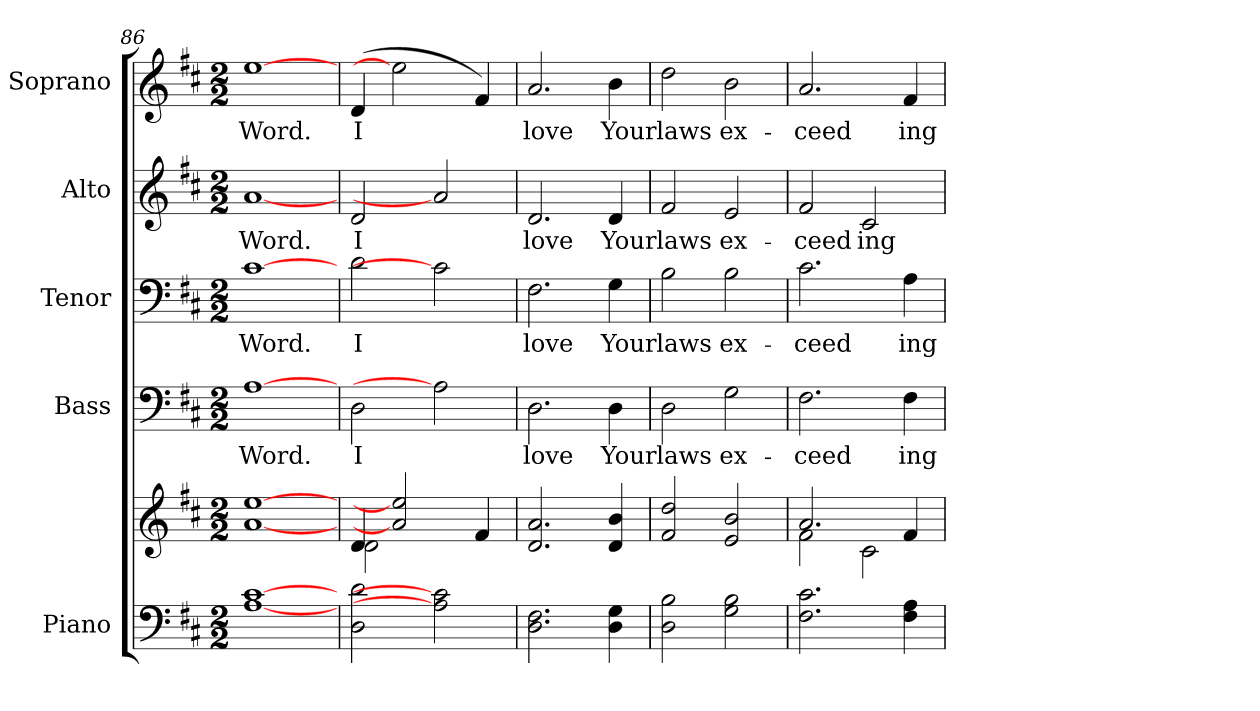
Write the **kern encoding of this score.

**kern	**kern	**kern	**text	**kern	**text	**kern	**text	**kern	**text
*part5	*part5	*part4	*part4	*part3	*part3	*part2	*part2	*part1	*part1
*staff6	*staff5	*staff4	*staff4	*staff3	*staff3	*staff2	*staff2	*staff1	*staff1
*I"Piano	*	*I"Bass	*	*I"Tenor	*	*I"Alto	*	*I"Soprano	*
*I'Pno.	*	*I'B.	*	*I'T.	*	*I'A.	*	*I'S.	*
*clefF4	*clefG2	*clefF4	*	*clefF4	*	*clefG2	*	*clefG2	*
*k[f#c#]	*k[f#c#]	*k[f#c#]	*	*k[f#c#]	*	*k[f#c#]	*	*k[f#c#]	*
*D:	*D:	*D:	*	*D:	*	*D:	*	*D:	*
*M2/2	*M2/2	*M2/2	*	*M2/2	*	*M2/2	*	*M2/2	*
=86	=86	=86	=86	=86	=86	=86	=86	=86	=86
!	!	!	!LO:LY:b:color=#000000	!	!	!	!	!	!
!	!	!	!	!	!LO:LY:b:color=#000000	!	!	!	!
!	!	!	!	!	!	!	!LO:LY:b:color=#000000	!	!
!	!	!	!	!	!	!	!	!	!LO:LY:b:color=#000000
[1Ai [1c#i	[1ai [1eei	[1Ai	Word.	[1c#i	Word.	[1ai	Word.	[1eei	Word.
=87	=87	=87	=87	=87	=87	=87	=87	=87	=87
*	*^	*	*	*	*	*	*	*	*
!	!	!	!	!LO:LY:b:color=#000000	!	!	!	!	!	!
!	!	!	!	!	!	!LO:LY:b:color=#000000	!	!	!	!
!	!	!	!	!	!	!	!	!LO:LY:b:color=#000000	!	!
!	!	!	!	!	!	!	!	!	!	!LO:LY:b:color=#000000
2Di\ 2di	4di/	2di\	2Di\	I	2di\	I	2di/	I	(4di/	I
.	2ai] 2eei]	.	.	.	.	.	.	.	2eei]	.
2Ai] 2c#i]	.	2ryy	2Ai]	.	2c#i]	.	2ai]	.	.	.
.	4f#i/	.	.	.	.	.	.	.	4f#i/)	.
*	*v	*v	*	*	*	*	*	*	*	*
=88	=88	=88	=88	=88	=88	=88	=88	=88	=88
!	!	!	!LO:LY:b:color=#000000	!	!	!	!	!	!
!	!	!	!	!	!LO:LY:b:color=#000000	!	!	!	!
!	!	!	!	!	!	!	!LO:LY:b:color=#000000	!	!
!	!	!	!	!	!	!	!	!	!LO:LY:b:color=#000000
2.Di\ 2.F#i	2.di/ 2.ai	2.Di\	love	2.F#i\	love	2.di/	love	2.ai/	love
!	!	!	!LO:LY:b:color=#000000	!	!	!	!	!	!
!	!	!	!	!	!LO:LY:b:color=#000000	!	!	!	!
!	!	!	!	!	!	!	!LO:LY:b:color=#000000	!	!
!	!	!	!	!	!	!	!	!	!LO:LY:b:color=#000000
4Di\ 4Gi	4di/ 4bi	4Di\	Your	4Gi\	Your	4di/	Your	4bi\	Your
=89	=89	=89	=89	=89	=89	=89	=89	=89	=89
!	!	!	!LO:LY:b:color=#000000	!	!	!	!	!	!
!	!	!	!	!	!LO:LY:b:color=#000000	!	!	!	!
!	!	!	!	!	!	!	!LO:LY:b:color=#000000	!	!
!	!	!	!	!	!	!	!	!	!LO:LY:b:color=#000000
2Di\ 2Bi	2f#i/ 2ddi	2Di\	laws	2Bi\	laws	2f#i/	laws	2ddi\	laws
!	!	!	!LO:LY:b:color=#000000	!	!	!	!	!	!
!	!	!	!	!	!LO:LY:b:color=#000000	!	!	!	!
!	!	!	!	!	!	!	!LO:LY:b:color=#000000	!	!
!	!	!	!	!	!	!	!	!	!LO:LY:b:color=#000000
2Gi\ 2Bi	2ei/ 2bi	2Gi\	ex-	2Bi\	ex-	2ei/	ex-	2bi\	ex-
!!LO:PB:g=z
=90	=90	=90	=90	=90	=90	=90	=90	=90	=90
*	*^	*	*	*	*	*	*	*	*
!	!	!	!	!LO:LY:b:color=#000000	!	!	!	!	!	!
!	!	!	!	!	!	!LO:LY:b:color=#000000	!	!	!	!
!	!	!	!	!	!	!	!	!LO:LY:b:color=#000000	!	!
!	!	!	!	!	!	!	!	!	!	!LO:LY:b:color=#000000
2.F#i\ 2.c#i	2.ai/	2f#i\	2.F#i\	-ceed	2.c#i\	-ceed	2f#i/	-ceed	2.ai/	-ceed
!	!	!	!	!	!	!	!	!LO:LY:b:color=#000000	!	!
.	.	2c#i\	.	.	.	.	2c#i/	ing	.	.
!	!	!	!	!LO:LY:b:color=#000000	!	!	!	!	!	!
!	!	!	!	!	!	!LO:LY:b:color=#000000	!	!	!	!
!	!	!	!	!	!	!	!	!	!	!LO:LY:b:color=#000000
4F#i\ 4Ai	4f#i/	.	4F#i\	ing	4Ai\	ing	.	.	4f#i/	ing
*	*v	*v	*	*	*	*	*	*	*	*
=	=	=	=	=	=	=	=	=	=
*-	*-	*-	*-	*-	*-	*-	*-	*-	*-
